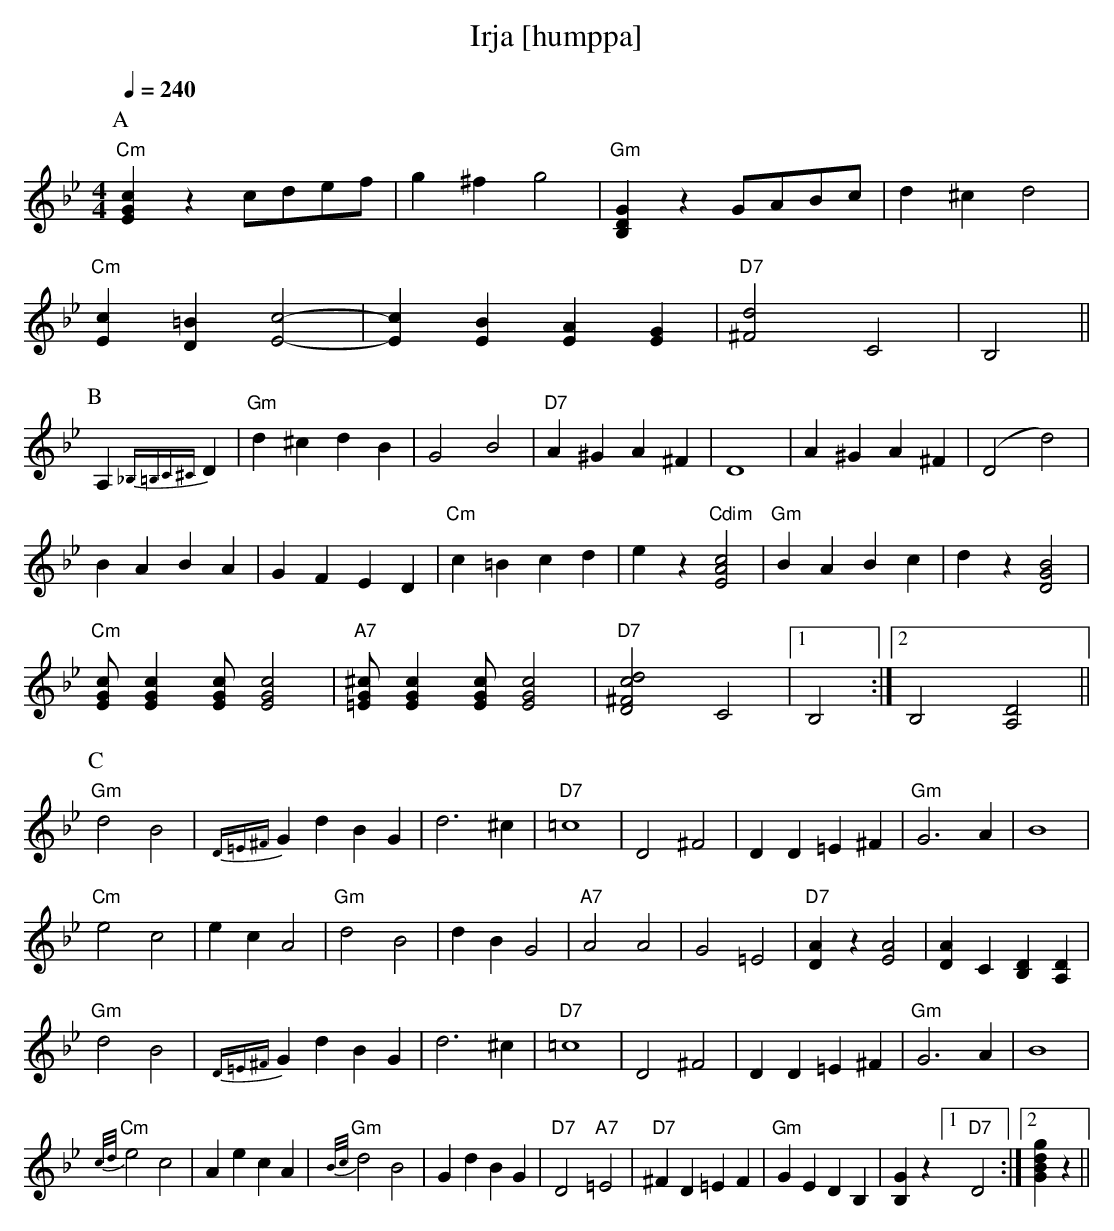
X:1
T:Irja [humppa]
M:4/4
L:1/4
Q:1/4=240
K:GMin
P:A
"Cm"[cGE] z     c/d/e/f/| g   ^f    g2      |"Gm"[GDB,] z G/A/B/c/|d ^c d2|
"Cm"[cE] [D=B] [E2-c2-] |[Ec] [BE] [AE] [GE]|"D7"[^F2d2]  C2      |B,2   ||
P:B
A,{_B,=B,C^C}D|"Gm" d        ^c             d  B   |      G2                           B2     |\
               "D7" A        ^G             A ^F   |      D4                                  |\
                    A        ^G             A ^F   |     (D2                           d2)    |
                    B         A             B  A   |      G          F                 E D    |\
               "Cm" c        =B             c  d   |      e          z          "Cdim"[c2A2E2]|\
               "Gm" B         A             B  c   |      d          z                [B2G2D2]|
               "Cm"[c/G/E/] [cGE] [c/G/E/] [c2E2G2]|"A7"[=E/G/^c/] [cGE] [c/G/E/]     [c2G2E2]|\
               "D7"[d2^F2c2D2]     C2              |[1    B,2                                :|\
                                                    [2    B,2                         [D2A,2]||
P:C % Laulu
"Gm"      d2      B2|{D=E^F}G d  B  G|          d3    ^c   |"D7"=c4                     |\
          D2     ^F2|       D D =E ^F|"Gm"      G3     A   |     B4                     |
"Cm"      e2      c2|       e c  A2  |"Gm"      d2    B2   |     d   B  G2              |\
"A7"      A2      A2|       G2  =E2  |"D7"     [AD]z [A2E2]|    [AD] C       [DB,] [DA,]|
"Gm"      d2      B2|{D=E^F}G d  B  G|          d3    ^c   |"D7"=c4                     |\
          D2     ^F2|       D D =E ^F|"Gm"      G3     A   |     B4                     |
"Cm"{c/d/}e2      c2|       A e  c  A|"Gm"{B/c/}d2    B2   |     G   d        B     G   |\
"D7"      D2 "A7"=E2|"D7"  ^F D =E  F|"Gm"      G  E  DB,  |    [GB,]z [1 "D7"D2       :|\
                                                                       [2    [gdBG] z  ||
